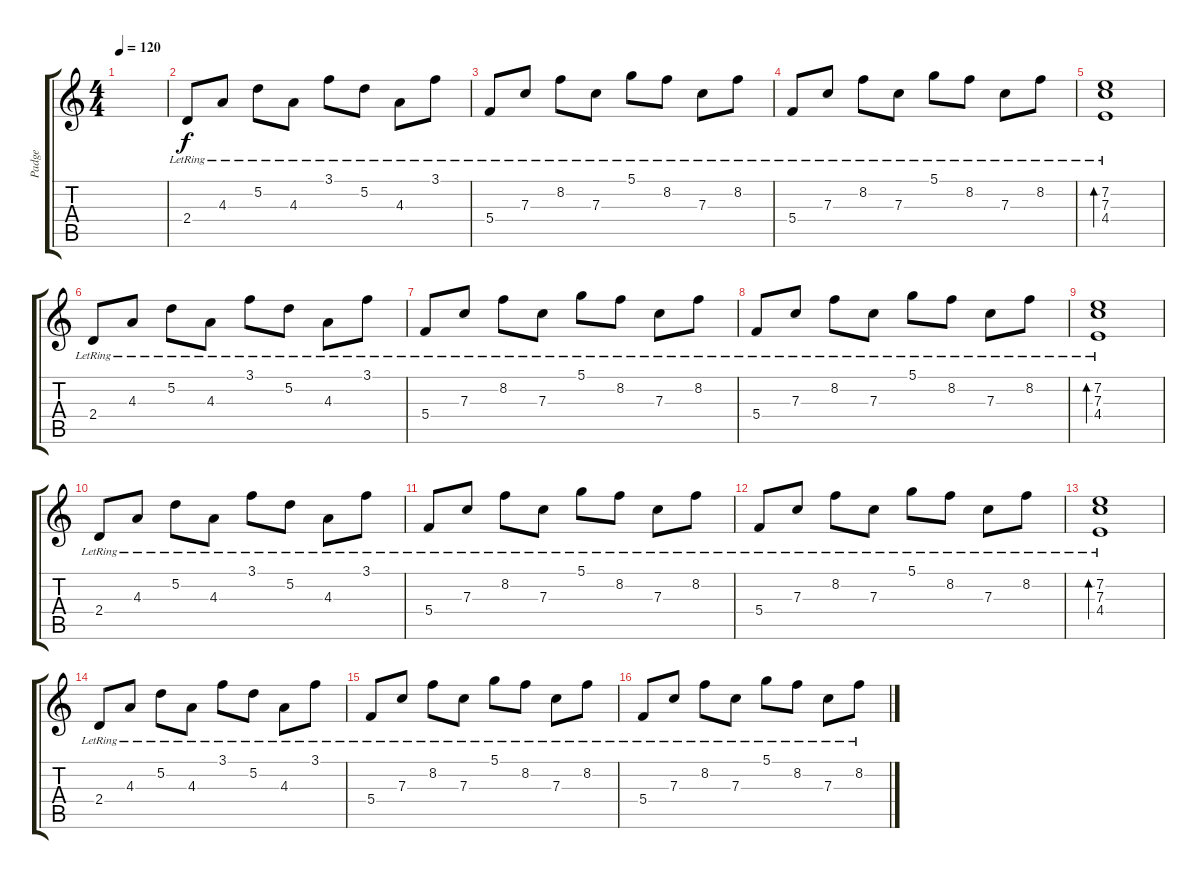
\track ("Padge" "Padge") {instrument distortionguitar}
\staff {score tabs}
\tuning (D4 A3 F3 C3 G2 D2) {hide}
\ts (4 4)
\tempo 120
\clef g2
\ks c
|
2.4{lr}.8{balance 8 instrument acousticguitarnylon} 4.3{lr}.8 5.2{lr}.8 4.3{lr}.8 3.1{lr}.8 5.2{lr}.8 4.3{lr}.8 3.1{lr}.8 |
5.4{lr}.8 7.3{lr}.8 8.2{lr}.8 7.3{lr}.8 5.1{lr}.8 8.2{lr}.8 7.3{lr}.8 8.2{lr}.8 |
5.4{lr}.8 7.3{lr}.8 8.2{lr}.8 7.3{lr}.8 5.1{lr}.8 8.2{lr}.8 7.3{lr}.8 8.2{lr}.8 |
(7.2{lr} 7.3{lr} 4.4{lr}).1{bd 240} |
2.4{lr}.8{balance 8 instrument acousticguitarnylon} 4.3{lr}.8 5.2{lr}.8 4.3{lr}.8 3.1{lr}.8 5.2{lr}.8 4.3{lr}.8 3.1{lr}.8 |
5.4{lr}.8 7.3{lr}.8 8.2{lr}.8 7.3{lr}.8 5.1{lr}.8 8.2{lr}.8 7.3{lr}.8 8.2{lr}.8 |
5.4{lr}.8 7.3{lr}.8 8.2{lr}.8 7.3{lr}.8 5.1{lr}.8 8.2{lr}.8 7.3{lr}.8 8.2{lr}.8 |
(7.2{lr} 7.3{lr} 4.4{lr}).1{bd 240} |
2.4{lr}.8{balance 8 instrument acousticguitarnylon} 4.3{lr}.8 5.2{lr}.8 4.3{lr}.8 3.1{lr}.8 5.2{lr}.8 4.3{lr}.8 3.1{lr}.8 |
5.4{lr}.8 7.3{lr}.8 8.2{lr}.8 7.3{lr}.8 5.1{lr}.8 8.2{lr}.8 7.3{lr}.8 8.2{lr}.8 |
5.4{lr}.8 7.3{lr}.8 8.2{lr}.8 7.3{lr}.8 5.1{lr}.8 8.2{lr}.8 7.3{lr}.8 8.2{lr}.8 |
(7.2{lr} 7.3{lr} 4.4{lr}).1{bd 240} |
2.4{lr}.8{balance 8 instrument acousticguitarnylon} 4.3{lr}.8 5.2{lr}.8 4.3{lr}.8 3.1{lr}.8 5.2{lr}.8 4.3{lr}.8 3.1{lr}.8 |
5.4{lr}.8 7.3{lr}.8 8.2{lr}.8 7.3{lr}.8 5.1{lr}.8 8.2{lr}.8 7.3{lr}.8 8.2{lr}.8 |
5.4{lr}.8 7.3{lr}.8 8.2{lr}.8 7.3{lr}.8 5.1{lr}.8 8.2{lr}.8 7.3{lr}.8 8.2{lr}.8
